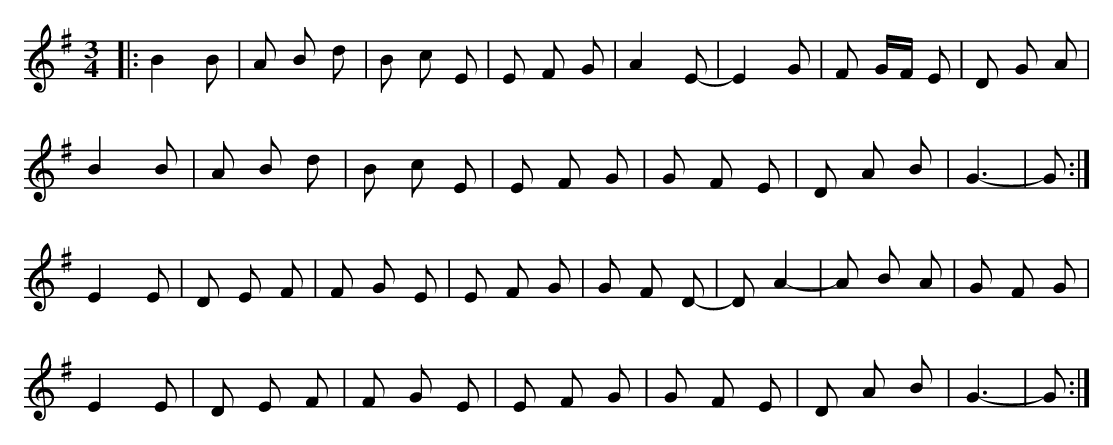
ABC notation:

X:1
M:3/4
K:G
|:B2 B|A B d|B c E|E F G|A2 E-|E2 G|F G/F/ E|D G A|
B2 B|A B d|B c E|E F G|G F E|D A B|G3-|G:|
E2 E|D E F|F G E|E F G|G F D-|D A2-|A B A|G F G|
E2 E|D E F|F G E|E F G|G F E|D A B|G3-|G:|
